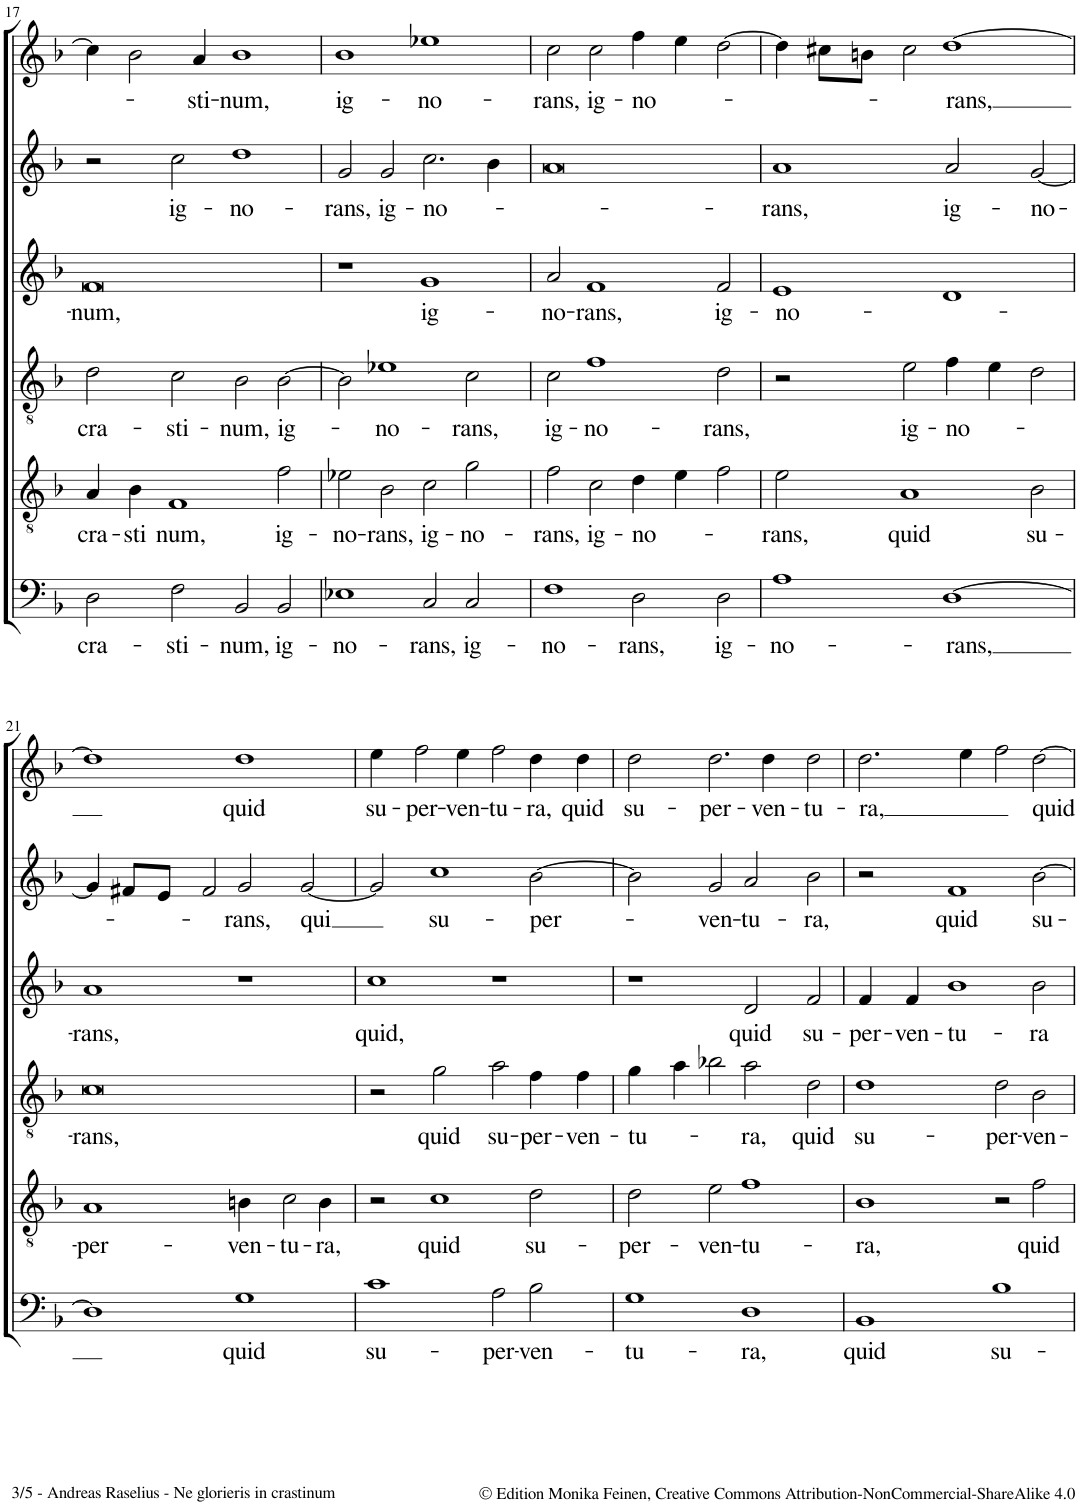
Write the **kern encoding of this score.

**kern	**text	**kern	**text	**kern	**text	**kern	**text	**kern	**text	**kern	**text
*part6	*part6	*part5	*part5	*part4	*part4	*part3	*part3	*part2	*part2	*part1	*part1
*staff6	*staff6	*staff5	*staff5	*staff4	*staff4	*staff3	*staff3	*staff2	*staff2	*staff1	*staff1
*I"Bassus	*	*I"Tenor	*	*I"Quintus	*	*I"Sextus	*	*I"Altus	*	*I"Cantus	*
!!LO:PB:g=z
*clefF4	*	*clefGv2	*	*clefGv2	*	*clefG2	*	*clefG2	*	*clefG2	*
*k[b-]	*	*k[b-]	*	*k[b-]	*	*k[b-]	*	*k[b-]	*	*k[b-]	*
*M4/2	*	*M4/2	*	*M4/2	*	*M4/2	*	*M4/2	*	*M4/2	*
*met(c|)	*	*met(c|)	*	*met(c|)	*	*met(c|)	*	*met(c|)	*	*met(c|)	*
=17	=17	=17	=17	=17	=17	=17	=17	=17	=17	=17	=17
!	!LO:LY:b	!	!LO:LY:b	!	!LO:LY:b	!	!LO:LY:b	!	!	!	!
2D\	cra-	4A/	cra-	2d\	cra-	0f	-num,	2r	.	4cc\]	.
!	!	!	!LO:LY:b	!	!	!	!	!	!	!	!
.	.	4B-\	-sti	.	.	.	.	.	.	2b-\	.
!	!LO:LY:b	!	!LO:LY:b	!	!LO:LY:b	!	!	!	!LO:LY:b	!	!
2F\	sti-	1F	num,	2c\	sti-	.	.	2cc\	ig-	.	.
!	!	!	!	!	!	!	!	!	!	!	!LO:LY:b
.	.	.	.	.	.	.	.	.	.	4a/	sti-
!	!LO:LY:b	!	!	!	!LO:LY:b	!	!	!	!LO:LY:b	!	!LO:LY:b
2BB-/	num,	.	.	2B-\	num,	.	.	1dd	no-	1b-	-num,
!	!LO:LY:b	!	!LO:LY:b	!	!LO:LY:b	!	!	!	!	!	!
2BB-/	ig-	2f\	ig-	[2B-\	ig-	.	.	.	.	.	.
=18	=18	=18	=18	=18	=18	=18	=18	=18	=18	=18	=18
!	!LO:LY:b	!	!LO:LY:b	!	!	!	!	!	!LO:LY:b	!	!LO:LY:b
1E-X	-no-	2e-X\	-no-	2B-\]	.	1r	.	2g/	rans,	1b-	ig-
!	!	!	!LO:LY:b	!	!LO:LY:b	!	!	!	!LO:LY:b	!	!
.	.	2B-\	-rans,	1e-X	-no-	.	.	2g/	ig-	.	.
!	!LO:LY:b	!	!LO:LY:b	!	!	!	!LO:LY:b	!	!LO:LY:b	!	!LO:LY:b
2C/	-rans,	2c\	ig-	.	.	1g	ig-	2.cc\	-no-	1ee-X	no-
!	!LO:LY:b	!	!LO:LY:b	!	!LO:LY:b	!	!	!	!	!	!
2C/	ig-	2g\	-no-	2c\	-rans,	.	.	.	.	.	.
.	.	.	.	.	.	.	.	4b-\	.	.	.
=19	=19	=19	=19	=19	=19	=19	=19	=19	=19	=19	=19
!	!LO:LY:b	!	!LO:LY:b	!	!LO:LY:b	!	!LO:LY:b	!	!	!	!LO:LY:b
1F	-no-	2f\	-rans,	2c\	ig-	2a/	no-	0a	.	2cc\	rans,
!	!	!	!LO:LY:b	!	!LO:LY:b	!	!LO:LY:b	!	!	!	!LO:LY:b
.	.	2c\	ig-	1f	-no-	1f	rans,	.	.	2cc\	ig-
!	!LO:LY:b	!	!LO:LY:b	!	!	!	!	!	!	!	!LO:LY:b
2D\	-rans,	4d\	-no-	.	.	.	.	.	.	4ff\	-no-
.	.	4e\	.	.	.	.	.	.	.	4ee\	.
!	!LO:LY:b	!	!	!	!LO:LY:b	!	!LO:LY:b	!	!	!	!
2D\	ig-	2f\	.	2d\	-rans,	2f/	ig-	.	.	[2dd\	.
=20	=20	=20	=20	=20	=20	=20	=20	=20	=20	=20	=20
!	!LO:LY:b	!	!LO:LY:b	!	!	!	!LO:LY:b	!	!LO:LY:b	!	!
1A	-no-	2e\	-rans,	2r	.	1e	no-	1a	-rans,	4dd\]	.
.	.	.	.	.	.	.	.	.	.	8cc#X\L	.
.	.	.	.	.	.	.	.	.	.	8bn\J	.
!	!	!	!LO:LY:b	!	!LO:LY:b	!	!	!	!	!	!
.	.	1A	quid	2e\	ig-	.	.	.	.	2cc#\	.
!	!LO:LY:b	!	!	!	!LO:LY:b	!	!	!	!LO:LY:b	!	!LO:LY:b
[1D	-rans,	.	.	4f\	-no-	1d	.	2a/	ig-	[1dd	-rans,
.	.	.	.	4e\	.	.	.	.	.	.	.
!	!	!	!LO:LY:b	!	!	!	!	!	!LO:LY:b	!	!
.	.	2B-\	su-	2d\	.	.	.	[2g/	-no-	.	.
!!LO:LB:g=z
=21	=21	=21	=21	=21	=21	=21	=21	=21	=21	=21	=21
!	!	!	!LO:LY:b	!	!LO:LY:b	!	!LO:LY:b	!	!	!	!
1D]	.	1A	-per-	0c	-rans,	1a	-rans,	4g/]	.	1dd]	.
.	.	.	.	.	.	.	.	8f#X/L	.	.	.
.	.	.	.	.	.	.	.	8e/J	.	.	.
.	.	.	.	.	.	.	.	2f#/	.	.	.
!	!LO:LY:b	!	!LO:LY:b	!	!	!	!	!	!LO:LY:b	!	!LO:LY:b
1G	quid	4Bn\	-ven-	.	.	1r	.	2g/	-rans,	1dd	quid
!	!	!	!LO:LY:b	!	!	!	!	!	!	!	!
.	.	2c\	-tu-	.	.	.	.	.	.	.	.
!	!	!	!	!	!	!	!	!	!LO:LY:b	!	!
.	.	.	.	.	.	.	.	[2g/	qui	.	.
!	!	!	!LO:LY:b	!	!	!	!	!	!	!	!
.	.	4B\	-ra,	.	.	.	.	.	.	.	.
=22	=22	=22	=22	=22	=22	=22	=22	=22	=22	=22	=22
!	!LO:LY:b	!	!	!	!	!	!LO:LY:b	!	!	!	!LO:LY:b
1c	su-	2r	.	2r	.	1cc	quid,	2g/]	.	4ee\	su-
!	!	!	!	!	!	!	!	!	!	!	!LO:LY:b
.	.	.	.	.	.	.	.	.	.	2ff\	per-
!	!	!	!LO:LY:b	!	!LO:LY:b	!	!	!	!LO:LY:b	!	!
.	.	1c	quid	2g\	quid	.	.	1cc	su-	.	.
!	!	!	!	!	!	!	!	!	!	!	!LO:LY:b
.	.	.	.	.	.	.	.	.	.	4ee\	ven-
!	!LO:LY:b	!	!	!	!LO:LY:b	!	!	!	!	!	!LO:LY:b
2A\	per-	.	.	2a\	su-	1r	.	.	.	2ff\	-tu-
!	!LO:LY:b	!	!LO:LY:b	!	!LO:LY:b	!	!	!	!LO:LY:b	!	!LO:LY:b
2B-\	ven-	2d\	su-	4f\	per-	.	.	[2b-\	-per-	4dd\	-ra,
!	!	!	!	!	!LO:LY:b	!	!	!	!	!	!LO:LY:b
.	.	.	.	4f\	-ven-	.	.	.	.	4dd\	quid
=23	=23	=23	=23	=23	=23	=23	=23	=23	=23	=23	=23
!	!LO:LY:b	!	!LO:LY:b	!	!LO:LY:b	!	!	!	!	!	!LO:LY:b
1G	tu-	2d\	per-	4g\	-tu-	1r	.	2b-\]	.	2dd\	su-
.	.	.	.	4a\	.	.	.	.	.	.	.
!	!	!	!LO:LY:b	!	!	!	!	!	!LO:LY:b	!	!LO:LY:b
.	.	2e\	-ven-	2b-X\	.	.	.	2g/	-ven-	2.dd\	-per-
!	!LO:LY:b	!	!LO:LY:b	!	!LO:LY:b	!	!LO:LY:b	!	!LO:LY:b	!	!
1D	ra,	1f	-tu-	2a\	-ra,	2d/	quid	2a/	-tu-	.	.
!	!	!	!	!	!	!	!	!	!	!	!LO:LY:b
.	.	.	.	.	.	.	.	.	.	4dd\	-ven-
!	!	!	!	!	!LO:LY:b	!	!LO:LY:b	!	!LO:LY:b	!	!LO:LY:b
.	.	.	.	2d\	quid	2f/	su-	2b-\	-ra,	2dd\	-tu-
=24	=24	=24	=24	=24	=24	=24	=24	=24	=24	=24	=24
!	!LO:LY:b	!	!LO:LY:b	!	!LO:LY:b	!	!LO:LY:b	!	!	!	!LO:LY:b
1BB-	quid	1B-	ra,	1d	su-	4f/	per-	2r	.	2.dd\	-ra,
!	!	!	!	!	!	!	!LO:LY:b	!	!	!	!
.	.	.	.	.	.	4f/	-ven-	.	.	.	.
!	!	!	!	!	!	!	!LO:LY:b	!	!LO:LY:b	!	!
.	.	.	.	.	.	1b-	-tu-	1f	quid	.	.
.	.	.	.	.	.	.	.	.	.	4ee\	.
!	!LO:LY:b	!	!	!	!LO:LY:b	!	!	!	!	!	!
1B-	su-	2r	.	2d\	-per-	.	.	.	.	2ff\	.
!	!	!	!LO:LY:b	!	!LO:LY:b	!	!LO:LY:b	!	!LO:LY:b	!	!LO:LY:b
.	.	2f\	quid	2B-\	-ven-	2b-\	-ra	[2b-\	su-	[2dd\	quid
=	=	=	=	=	=	=	=	=	=	=	=
*-	*-	*-	*-	*-	*-	*-	*-	*-	*-	*-	*-
